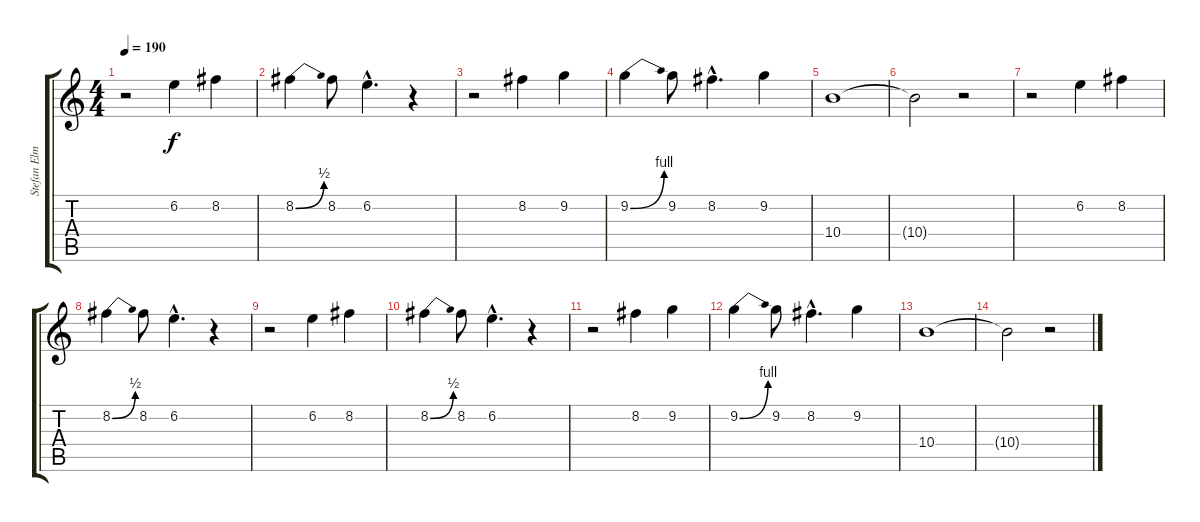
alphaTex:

\track ("Stefan Elmgren Harmonics" "Stefan Elm") {instrument distortionguitar}
\staff {score tabs}
\tuning (Eb4 Bb3 Gb3 Db3 Ab2 Eb2) {hide}
\ts (4 4)
\tempo 190
\clef g2
\ks c
r.2{dy f} 6.2.4 8.2.4 |
8.2{be (bend 0 0 60 2)}.4 8.2.8 6.2{hac}.4{d} r.4 |
r.2 8.2.4 9.2.4 |
9.2{be (bend 0 0 60 4)}.4 9.2.8 8.2{hac}.4{d} 9.2.4 |
10.4.1 |
10.4{t}.2 r.2 |
r.2 6.2.4 8.2.4 |
8.2{be (bend 0 0 60 2)}.4 8.2.8 6.2{hac}.4{d} r.4 |
r.2 6.2.4 8.2.4 |
8.2{be (bend 0 0 60 2)}.4 8.2.8 6.2{hac}.4{d} r.4 |
r.2 8.2.4 9.2.4 |
9.2{be (bend 0 0 60 4)}.4 9.2.8 8.2{hac}.4{d} 9.2.4 |
10.4.1 |
10.4{t}.2 r.2
